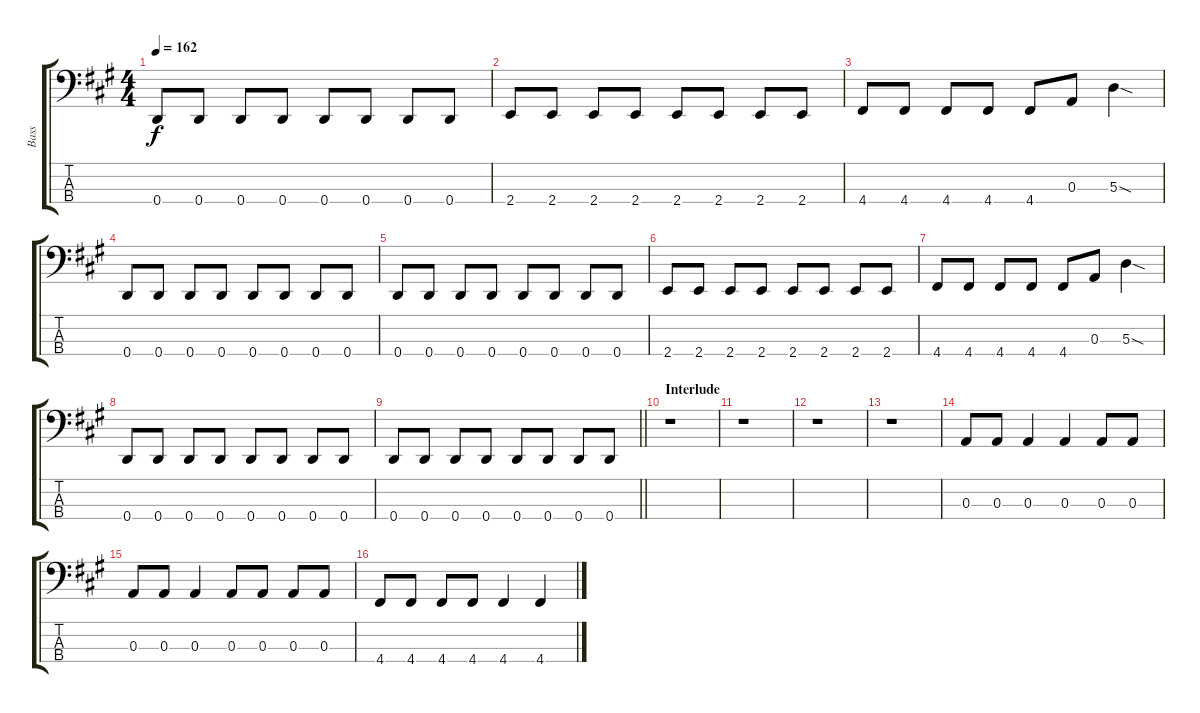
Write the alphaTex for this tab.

\track ("Bass" "Bass") {instrument electricbassfinger}
\staff {score tabs}
\tuning (G2 D2 A1 D1) {hide}
\ts (4 4)
\tempo 162
\clef f4
\ks a
0.4.8{dy f} 0.4.8 0.4.8 0.4.8 0.4.8 0.4.8 0.4.8 0.4.8 |
2.4.8 2.4.8 2.4.8 2.4.8 2.4.8 2.4.8 2.4.8 2.4.8 |
4.4.8 4.4.8 4.4.8 4.4.8 4.4.8 0.3.8 5.3{sod}.4 |
0.4.8 0.4.8 0.4.8 0.4.8 0.4.8 0.4.8 0.4.8 0.4.8 |
0.4.8 0.4.8 0.4.8 0.4.8 0.4.8 0.4.8 0.4.8 0.4.8 |
2.4.8 2.4.8 2.4.8 2.4.8 2.4.8 2.4.8 2.4.8 2.4.8 |
4.4.8 4.4.8 4.4.8 4.4.8 4.4.8 0.3.8 5.3{sod}.4 |
0.4.8 0.4.8 0.4.8 0.4.8 0.4.8 0.4.8 0.4.8 0.4.8 |
\barLineRight lightlight
0.4.8 0.4.8 0.4.8 0.4.8 0.4.8 0.4.8 0.4.8 0.4.8 |
\section ("" "Interlude")
r.1 |
r.1 |
r.1 |
r.1 |
0.3.8 0.3.8 0.3.4 0.3.4 0.3.8 0.3.8 |
0.3.8 0.3.8 0.3.4 0.3.8 0.3.8 0.3.8 0.3.8 |
4.4.8 4.4.8 4.4.8 4.4.8 4.4.4 4.4.4
